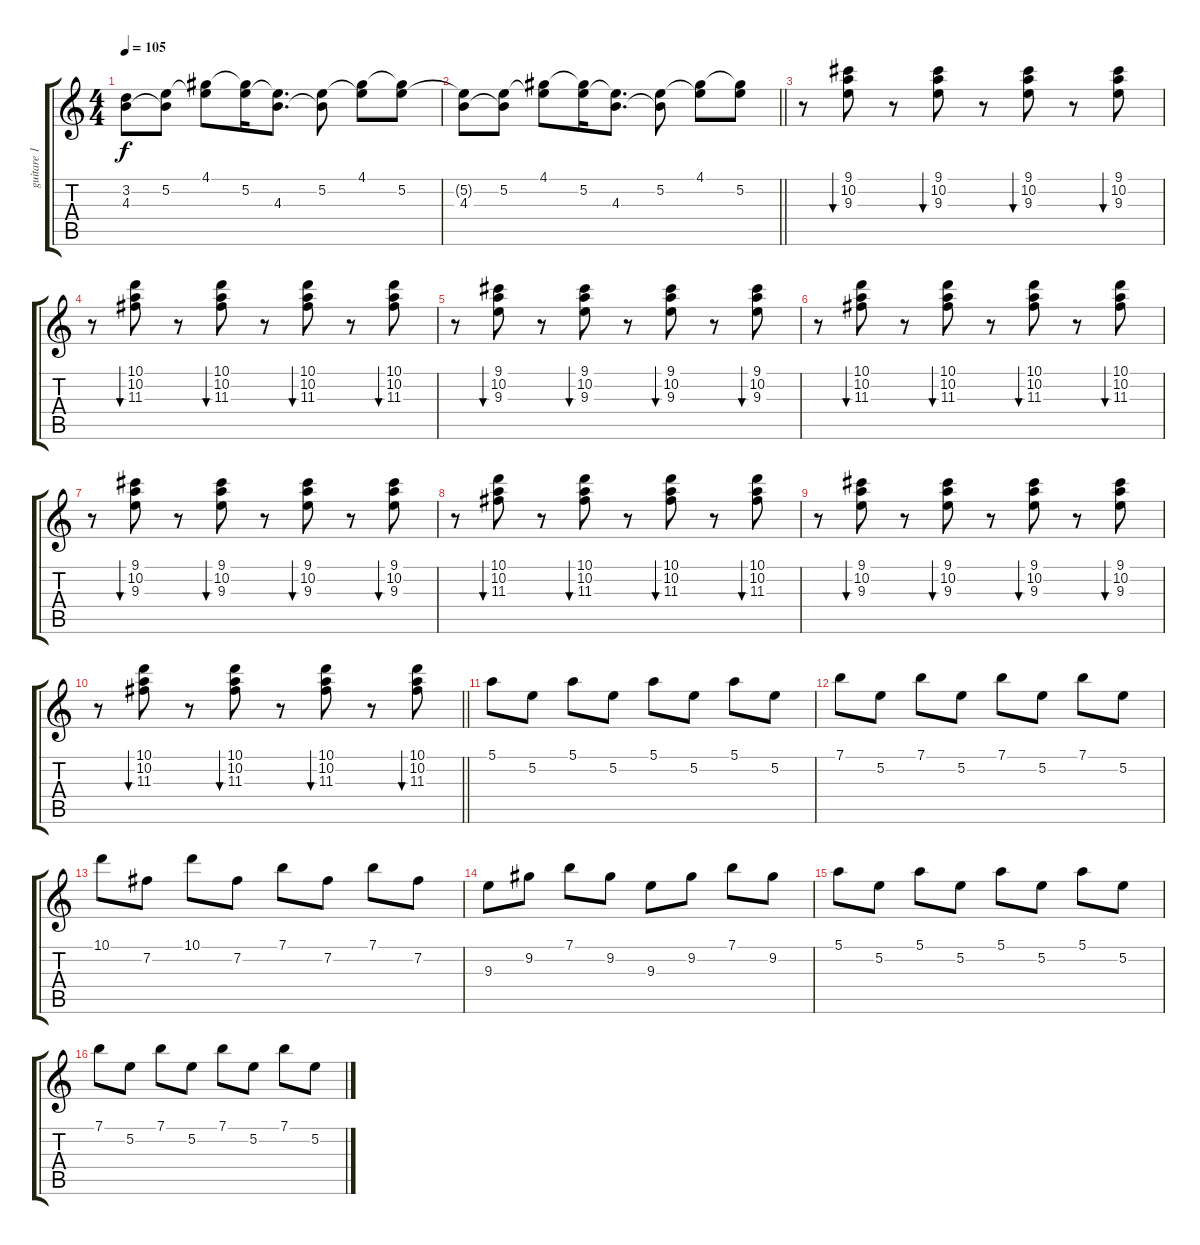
\track ("guitare 1" "guitare 1") {instrument overdrivenguitar}
\staff {score tabs}
\tuning (E4 B3 G3 D3 A2 E2) {hide}
\ts (4 4)
\tempo 105
\clef g2
\ks c
(3.2{t} 4.3).8{dy f} (5.2 4.3{t}).8 (4.1 5.2{t}).8 (4.1{t} 5.2).16 (5.2{t} 4.3).8{d} (5.2 4.3{t}).8 (4.1 5.2{t}).8 (4.1{t} 5.2).8 |
\barLineRight lightlight
(5.2{t} 4.3).8 (5.2 4.3{t}).8 (4.1 5.2{t}).8 (4.1{t} 5.2).16 (5.2{t} 4.3).8{d} (5.2 4.3{t}).8 (4.1 5.2{t}).8 (4.1{t} 5.2).8 |
r.8{volume 11 instrument distortionguitar} (9.1 10.2 9.3).8{bu 30} r.8 (9.1 10.2 9.3).8{bu 30} r.8 (9.1 10.2 9.3).8{bu 30} r.8 (9.1 10.2 9.3).8{bu 30} |
r.8{volume 11 instrument distortionguitar} (10.1 10.2 11.3).8{bu 30} r.8 (10.1 10.2 11.3).8{bu 30} r.8 (10.1 10.2 11.3).8{bu 30} r.8 (10.1 10.2 11.3).8{bu 30} |
r.8{volume 11 instrument distortionguitar} (9.1 10.2 9.3).8{bu 30} r.8 (9.1 10.2 9.3).8{bu 30} r.8 (9.1 10.2 9.3).8{bu 30} r.8 (9.1 10.2 9.3).8{bu 30} |
r.8{volume 11 instrument distortionguitar} (10.1 10.2 11.3).8{bu 30} r.8 (10.1 10.2 11.3).8{bu 30} r.8 (10.1 10.2 11.3).8{bu 30} r.8 (10.1 10.2 11.3).8{bu 30} |
r.8{volume 11 instrument distortionguitar} (9.1 10.2 9.3).8{bu 30} r.8 (9.1 10.2 9.3).8{bu 30} r.8 (9.1 10.2 9.3).8{bu 30} r.8 (9.1 10.2 9.3).8{bu 30} |
r.8{volume 11 instrument distortionguitar} (10.1 10.2 11.3).8{bu 30} r.8 (10.1 10.2 11.3).8{bu 30} r.8 (10.1 10.2 11.3).8{bu 30} r.8 (10.1 10.2 11.3).8{bu 30} |
r.8{volume 11 instrument distortionguitar} (9.1 10.2 9.3).8{bu 30} r.8 (9.1 10.2 9.3).8{bu 30} r.8 (9.1 10.2 9.3).8{bu 30} r.8 (9.1 10.2 9.3).8{bu 30} |
\barLineRight lightlight
r.8{volume 11 instrument distortionguitar} (10.1 10.2 11.3).8{bu 30} r.8 (10.1 10.2 11.3).8{bu 30} r.8 (10.1 10.2 11.3).8{bu 30} r.8 (10.1 10.2 11.3).8{bu 30} |
5.1.8{volume 13 instrument overdrivenguitar} 5.2.8 5.1.8 5.2.8 5.1.8 5.2.8 5.1.8 5.2.8 |
7.1.8 5.2.8 7.1.8 5.2.8 7.1.8 5.2.8 7.1.8 5.2.8 |
10.1.8 7.2.8 10.1.8 7.2.8 7.1.8 7.2.8 7.1.8 7.2.8 |
9.3.8 9.2.8 7.1.8 9.2.8 9.3.8 9.2.8 7.1.8 9.2.8 |
5.1.8 5.2.8 5.1.8 5.2.8 5.1.8 5.2.8 5.1.8 5.2.8 |
7.1.8 5.2.8 7.1.8 5.2.8 7.1.8 5.2.8 7.1.8 5.2.8
